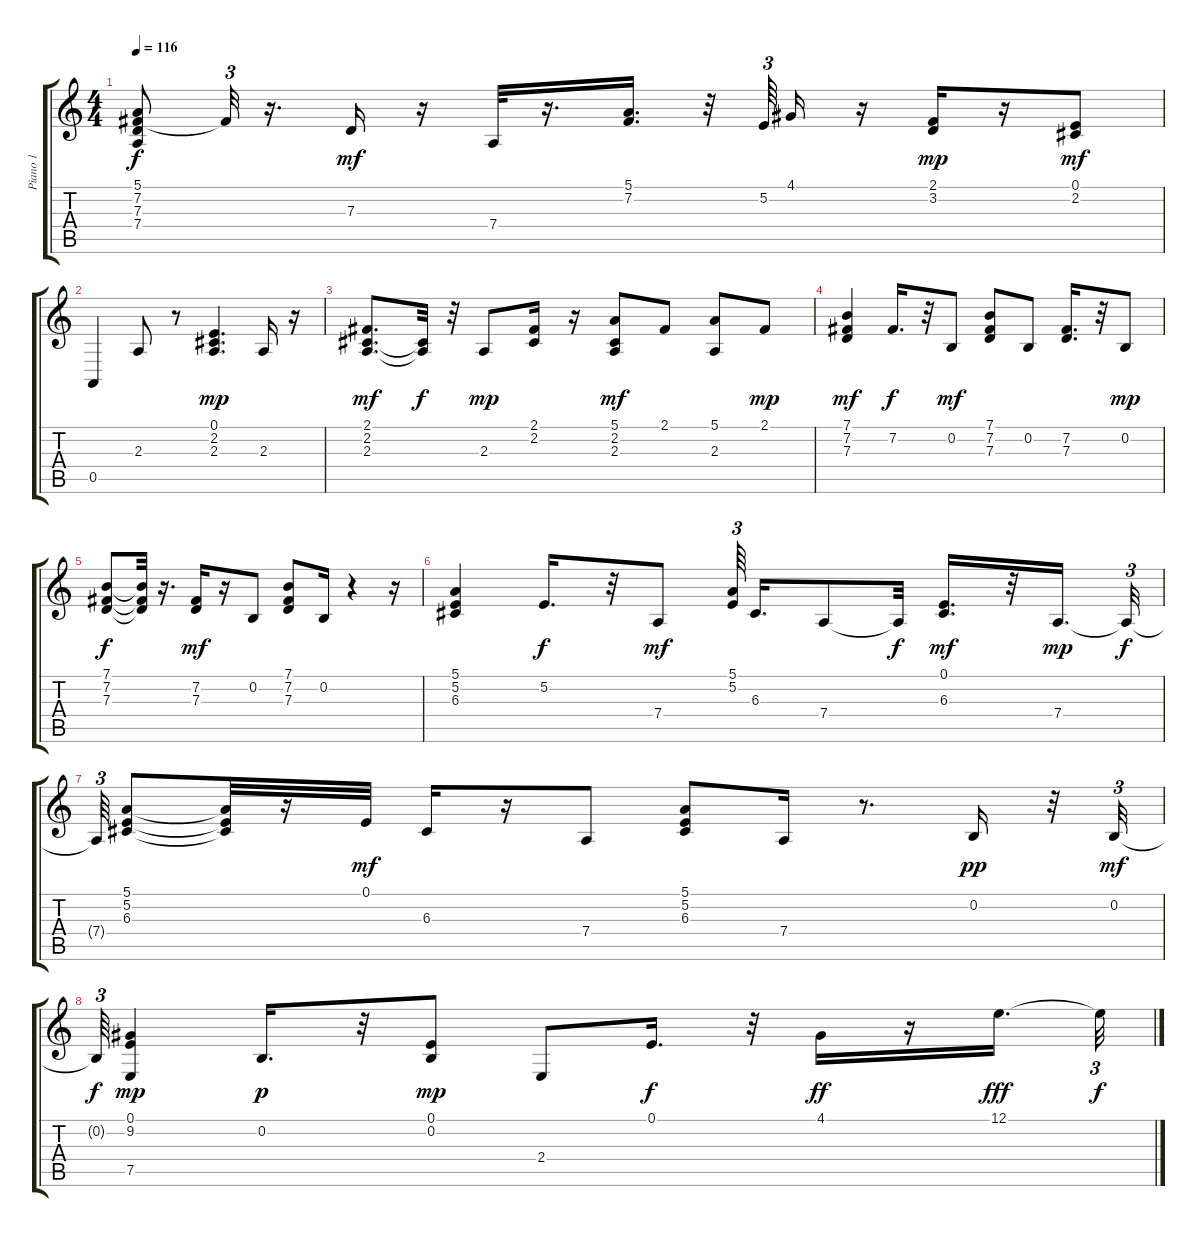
\track ("Piano 1 " "Piano 1 ") {instrument acousticgrandpiano}
\staff {score tabs}
\tuning (E4 B3 G3 D3 A2 E2) {hide}
\ts (4 4)
\tempo 116
\clef g2
\ks c
(5.1{t} 7.2{t} 7.3{t} 7.4{t}).8{dy f} 7.2{t}.32{tu (3 2)} r.16{d} 7.3.16{dy mf} r.16 7.4.32 r.16{d} (5.1 7.2).16{d} r.32 5.2.64{tu (3 2)} 4.1.16 r.16 (2.1 3.2).16{dy mp} r.16 (0.1 2.2).8{dy mf} |
0.5.4 2.3.8 r.8 (0.1 2.2 2.3).4{d dy mp} 2.3.16 r.16 |
(2.1 2.2 2.3).8{d dy mf} (2.2{t} 2.3{t}).32{dy f} r.32 2.3.8{dy mp} (2.1 2.2).16 r.16 (5.1 2.2 2.3).8{dy mf} 2.1.8 (5.1 2.3).8 2.1.8{dy mp} |
(7.1 7.2 7.3).4{dy mf} 7.2.16{d dy f} r.32 0.2.8{dy mf} (7.1 7.2 7.3).8 0.2.8 (7.2 7.3).16{d} r.32 0.2.8{dy mp} |
(7.1 7.2 7.3).8{dy f} (7.1{t} 7.2{t} 7.3{t}).32 r.16{d} (7.2 7.3).16{dy mf} r.16 0.2.8 (7.1 7.2 7.3).8 0.2.16 r.4 r.16 |
(5.1 5.2 6.3).4 5.2.16{d dy f} r.32 7.4.8{dy mf} (5.1 5.2).64{tu (3 2)} 6.3.16{d} 7.4.8 7.4{t}.32{dy f} (0.1 6.3).16{d dy mf} r.32 7.4.16{d dy mp} 7.4{t}.32{tu (3 2) dy f} |
7.4{t}.64{tu (3 2)} (5.1 5.2 6.3).8 (5.1{t} 5.2{t} 6.3{t}).32 r.16 0.1.32{dy mf} 6.3.16 r.16 7.4.8 (5.1 5.2 6.3).8 7.4.16 r.8{d} 0.2.16{dy pp} r.32 0.2.32{tu (3 2) dy mf} |
0.2{t}.64{tu (3 2) dy f} (0.1 9.2 7.5).4{dy mp} 0.2.16{d dy p} r.32 (0.1 0.2).8{dy mp} 2.4.8 0.1.16{d dy f} r.32 4.1.16{dy ff} r.16 12.1.16{d dy fff} 12.1{t}.32{tu (3 2) dy f}
